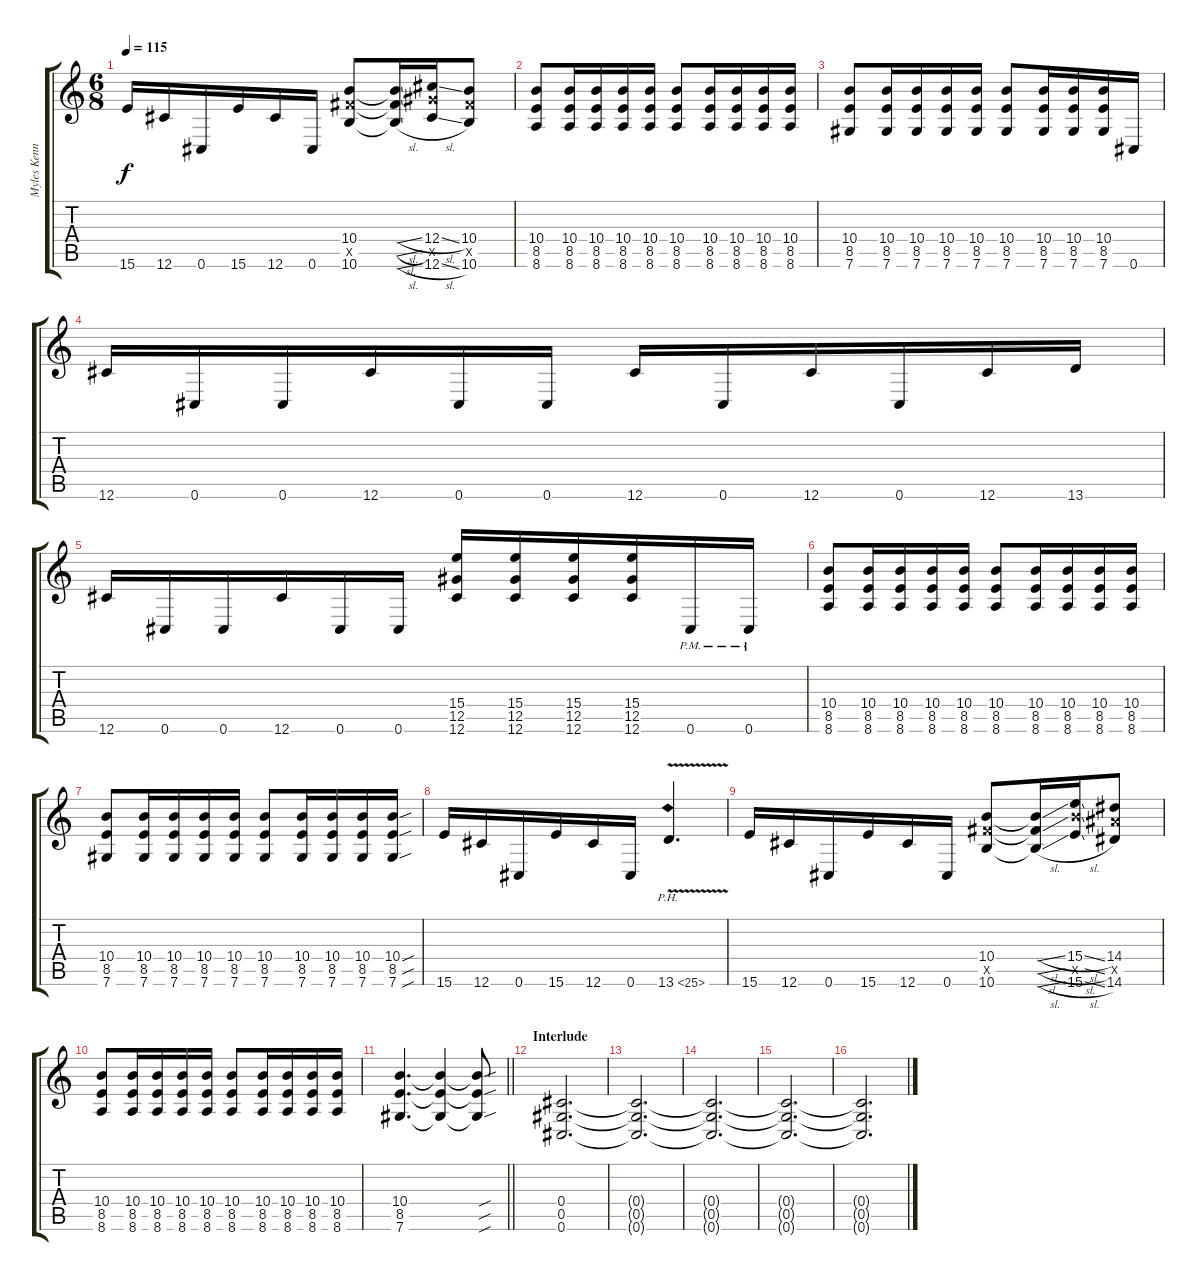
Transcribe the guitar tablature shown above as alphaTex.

\track ("Myles Kennedy" "Myles Kenn") {instrument distortionguitar}
\staff {score tabs}
\tuning (Eb4 Bb3 Gb3 Db3 Ab2 Db2) {hide}
\ts (6 8)
\tempo 115
\clef g2
\ks c
15.6.16{dy f} 12.6.16 0.6.16 15.6.16 12.6.16 0.6.16 (10.4 10.5{x} 10.6).8 (10.4{sl t} 10.5{sl t} 10.6{sl t}).16 (12.4{sl} 12.5{x} 12.6{sl}).16 (10.4 10.5{x} 10.6).8 |
(10.4 8.5 8.6).8 (10.4 8.5 8.6).16 (10.4 8.5 8.6).16 (10.4 8.5 8.6).16 (10.4 8.5 8.6).16 (10.4 8.5 8.6).8 (10.4 8.5 8.6).16 (10.4 8.5 8.6).16 (10.4 8.5 8.6).16 (10.4 8.5 8.6).16 |
(10.4 8.5 7.6).8 (10.4 8.5 7.6).16 (10.4 8.5 7.6).16 (10.4 8.5 7.6).16 (10.4 8.5 7.6).16 (10.4 8.5 7.6).8 (10.4 8.5 7.6).16 (10.4 8.5 7.6).16 (10.4 8.5 7.6).16 0.6.16 |
12.6.16 0.6.16 0.6.16 12.6.16 0.6.16 0.6.16 12.6.16 0.6.16 12.6.16 0.6.16 12.6.16 13.6.16 |
12.6.16 0.6.16 0.6.16 12.6.16 0.6.16 0.6.16 (15.4 12.5 12.6).16 (15.4 12.5 12.6).16 (15.4 12.5 12.6).16 (15.4 12.5 12.6).16 0.6{pm}.16 0.6{pm}.16 |
(10.4 8.5 8.6).8 (10.4 8.5 8.6).16 (10.4 8.5 8.6).16 (10.4 8.5 8.6).16 (10.4 8.5 8.6).16 (10.4 8.5 8.6).8 (10.4 8.5 8.6).16 (10.4 8.5 8.6).16 (10.4 8.5 8.6).16 (10.4 8.5 8.6).16 |
(10.4 8.5 7.6).8 (10.4 8.5 7.6).16 (10.4 8.5 7.6).16 (10.4 8.5 7.6).16 (10.4 8.5 7.6).16 (10.4 8.5 7.6).8 (10.4 8.5 7.6).16 (10.4 8.5 7.6).16 (10.4 8.5 7.6).16 (10.4{sou} 8.5{sou} 7.6{sou}).16 |
15.6.16 12.6.16 0.6.16 15.6.16 12.6.16 0.6.16 13.6{ph 12 v}.4{d} |
15.6.16 12.6.16 0.6.16 15.6.16 12.6.16 0.6.16 (10.4 10.5{x} 10.6).8 (10.4{sl t} 10.5{sl t} 10.6{sl t}).16 (15.4{sl} 15.5{sl x} 15.6{sl}).16 (14.4 14.5{x} 14.6).8 |
(10.4 8.5 8.6).8 (10.4 8.5 8.6).16 (10.4 8.5 8.6).16 (10.4 8.5 8.6).16 (10.4 8.5 8.6).16 (10.4 8.5 8.6).8 (10.4 8.5 8.6).16 (10.4 8.5 8.6).16 (10.4 8.5 8.6).16 (10.4 8.5 8.6).16 |
\barLineRight lightlight
(10.4 8.5 7.6).4{d} (10.4{t} 8.5{t} 7.6{t}).4 (10.4{sou t} 8.5{sou t} 7.6{sou t}).8 |
\section ("" "Interlude")
(0.4 0.5 0.6).2{d} |
(0.4{t} 0.5{t} 0.6{t}).2{d volume 2} |
(0.4{t} 0.5{t} 0.6{t}).2{d} |
(0.4{t} 0.5{t} 0.6{t}).2{d} |
(0.4{t} 0.5{t} 0.6{t}).2{d}
